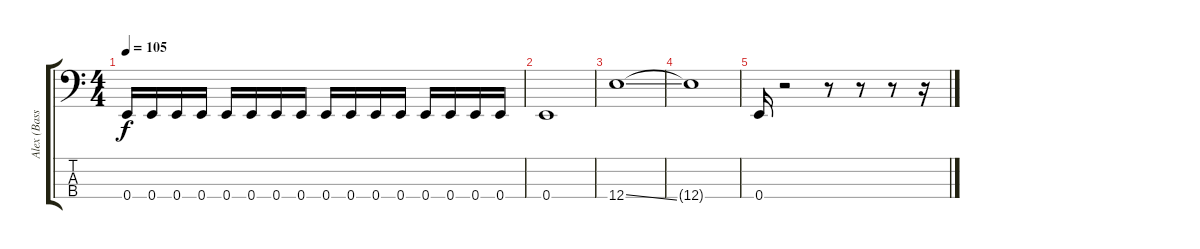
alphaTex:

\track ("Alex (Bass)" "Alex (Bass") {instrument electricbasspick}
\staff {score tabs}
\tuning (G2 D2 A1 E1) {hide}
\ts (4 4)
\tempo 105
\clef f4
\ks c
0.4.16{dy f} 0.4.16 0.4.16 0.4.16 0.4.16 0.4.16 0.4.16 0.4.16 0.4.16 0.4.16 0.4.16 0.4.16 0.4.16 0.4.16 0.4.16 0.4.16 |
0.4.1 |
12.4{ss}.1 |
12.4{t}.1 |
0.4.16 r.2 r.8 r.8 r.8 r.16
